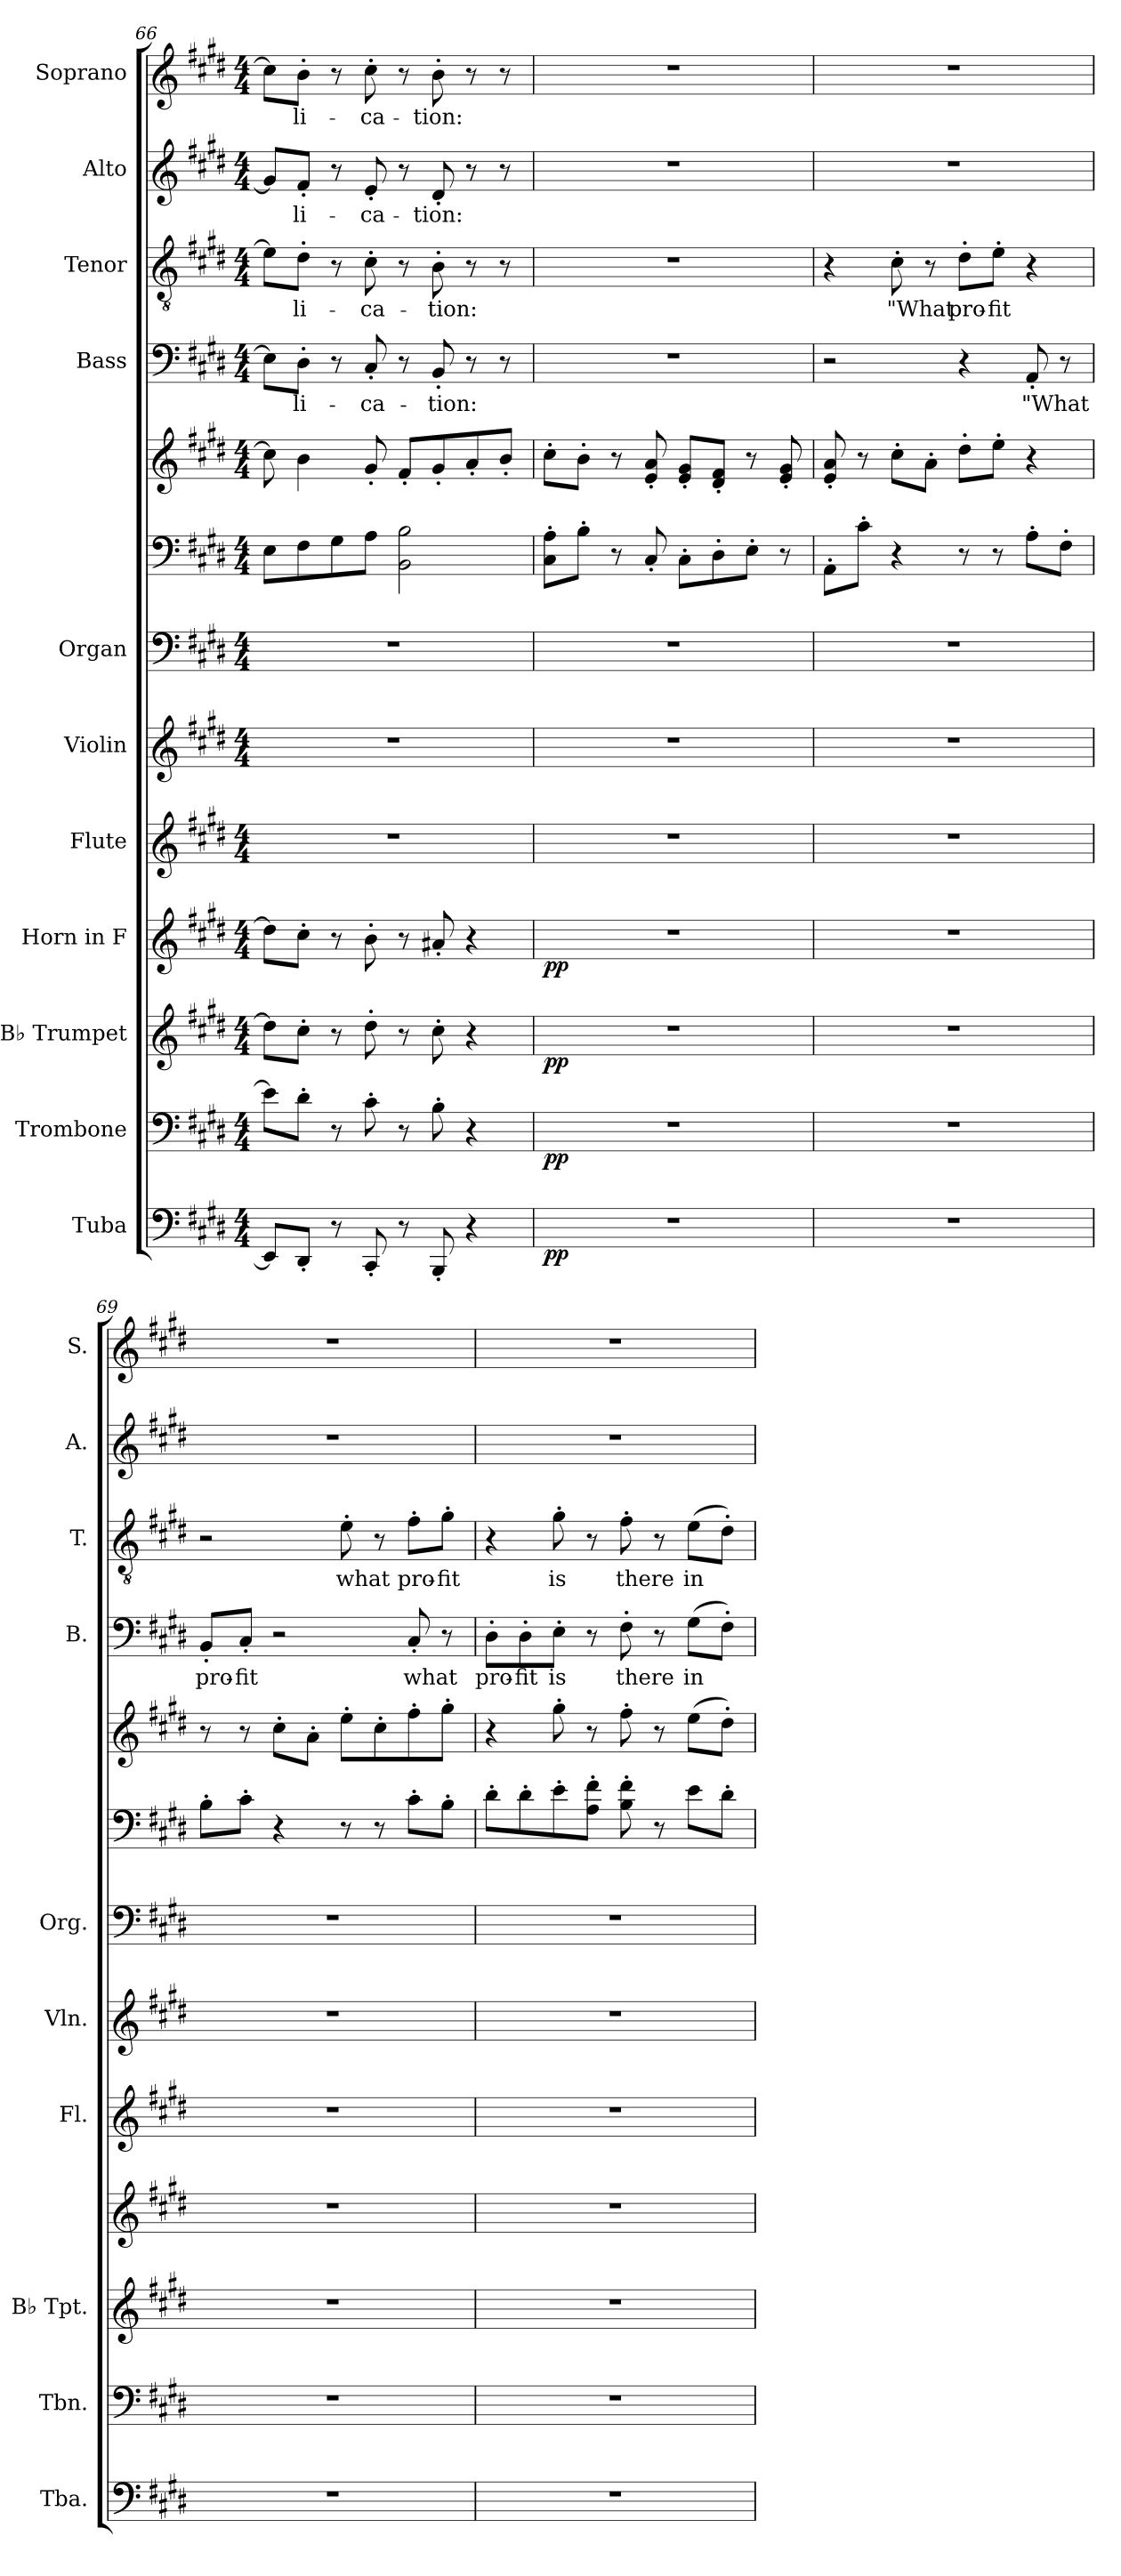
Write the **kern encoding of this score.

**kern	**dynam	**kern	**dynam	**kern	**dynam	**kern	**dynam	**kern	**kern	**kern	**kern	**kern	**kern	**text	**kern	**text	**kern	**text	**kern	**text
*part11	*part11	*part10	*part10	*part9	*part9	*part8	*part8	*part7	*part6	*part5	*part5	*part5	*part4	*part4	*part3	*part3	*part2	*part2	*part1	*part1
*staff13	*staff13	*staff12	*staff12	*staff11	*staff11	*staff10	*staff10	*staff9	*staff8	*staff7	*staff6	*staff5	*staff4	*staff4	*staff3	*staff3	*staff2	*staff2	*staff1	*staff1
*I"Tuba	*	*I"Trombone	*	*I"B♭ Trumpet	*	*I"Horn in F	*	*I"Flute	*I"Violin	*I"Organ	*	*	*I"Bass	*	*I"Tenor	*	*I"Alto	*	*I"Soprano	*
*I'Tba.	*	*I'Tbn.	*	*I'B♭ Tpt.	*	*	*	*I'Fl.	*I'Vln.	*I'Org.	*	*	*I'B.	*	*I'T.	*	*I'A.	*	*I'S.	*
*clefF4	*	*clefF4	*	*clefG2	*	*clefG2	*	*clefG2	*clefG2	*clefF4	*clefF4	*clefG2	*clefF4	*	*clefGv2	*	*clefG2	*	*clefG2	*
*	*	*	*	*ITrd1c2	*	*ITrd4c7	*	*	*	*	*	*	*	*	*	*	*	*	*	*
*k[f#c#g#d#]	*	*k[f#c#g#d#]	*	*k[f#c#]	*	*k[f#c#g#]	*	*k[f#c#g#d#]	*k[f#c#g#d#]	*k[f#c#g#d#]	*k[f#c#g#d#]	*k[f#c#g#d#]	*k[f#c#g#d#]	*	*k[f#c#g#d#]	*	*k[f#c#g#d#]	*	*k[f#c#g#d#]	*
*M4/4	*	*M4/4	*	*M4/4	*	*M4/4	*	*M4/4	*M4/4	*M4/4	*M4/4	*M4/4	*M4/4	*	*M4/4	*	*M4/4	*	*M4/4	*
=66	=66	=66	=66	=66	=66	=66	=66	=66	=66	=66	=66	=66	=66	=66	=66	=66	=66	=66	=66	=66
8EE/L]	.	8e\L]	.	8cc#\L]	.	8g#\L]	.	1r	1r	1r	8E\L	8cc#\]	8E\L]	.	8e\L]	.	8g#/L]	.	8cc#\L]	.
!	!	!	!	!	!	!	!	!	!	!	!	!	!	!LO:LY:b	!	!LO:LY:b	!	!LO:LY:b	!	!LO:LY:b
8DD#'/J	.	8d#'\J	.	8b'\J	.	8f#'\J	.	.	.	.	8F#\	4b\	8D#'\J	li-	8d#'\J	li-	8f#'/J	-li-	8b'\J	li-
8r	.	8r	.	8r	.	8r	.	.	.	.	8G#\	.	8r	.	8r	.	8r	.	8r	.
!	!	!	!	!	!	!	!	!	!	!	!	!	!	!LO:LY:b	!	!LO:LY:b	!	!LO:LY:b	!	!LO:LY:b
8CC#'/	.	8c#'\	.	8cc#'\	.	8e'\	.	.	.	.	8A\J	8g#'/	8C#'/	-ca-	8c#'\	-ca-	8e'/	-ca-	8cc#'\	-ca-
8r	.	8r	.	8r	.	8r	.	.	.	.	2BB\ 2B\	8f#'/L	8r	.	8r	.	8r	.	8r	.
!	!	!	!	!	!	!	!	!	!	!	!	!	!	!LO:LY:b	!	!LO:LY:b	!	!LO:LY:b	!	!LO:LY:b
8BBB'/	.	8B'\	.	8b'\	.	8d#X'/	.	.	.	.	.	8g#'/	8BB'/	-tion:	8B'\	-tion:	8d#'/	-tion:	8b'\	-tion:
4r	.	4r	.	4r	.	4r	.	.	.	.	.	8a'/	8r	.	8r	.	8r	.	8r	.
.	.	.	.	.	.	.	.	.	.	.	.	8b'/J	8r	.	8r	.	8r	.	8r	.
=67	=67	=67	=67	=67	=67	=67	=67	=67	=67	=67	=67	=67	=67	=67	=67	=67	=67	=67	=67	=67
!	!LO:DY:b	!	!LO:DY:b	!	!LO:DY:b	!	!LO:DY:b	!	!	!	!	!	!	!	!	!	!	!	!	!
1r	pp	1r	pp	1r	pp	1r	pp	1r	1r	1r	8C#\' 8A\'L	8cc#'\L	1r	.	1r	.	1r	.	1r	.
.	.	.	.	.	.	.	.	.	.	.	8B'\J	8b'\J	.	.	.	.	.	.	.	.
.	.	.	.	.	.	.	.	.	.	.	8r	8r	.	.	.	.	.	.	.	.
.	.	.	.	.	.	.	.	.	.	.	8C#'/	8e/' 8a/'	.	.	.	.	.	.	.	.
.	.	.	.	.	.	.	.	.	.	.	8C#'\L	8e/' 8g#/'L	.	.	.	.	.	.	.	.
.	.	.	.	.	.	.	.	.	.	.	8D#'\	8d#/' 8f#/'J	.	.	.	.	.	.	.	.
.	.	.	.	.	.	.	.	.	.	.	8E'\J	8r	.	.	.	.	.	.	.	.
.	.	.	.	.	.	.	.	.	.	.	8r	8e/' 8g#/'	.	.	.	.	.	.	.	.
=68	=68	=68	=68	=68	=68	=68	=68	=68	=68	=68	=68	=68	=68	=68	=68	=68	=68	=68	=68	=68
1r	.	1r	.	1r	.	1r	.	1r	1r	1r	8AA'\L	8e/' 8a/'	2r	.	4r	.	1r	.	1r	.
.	.	.	.	.	.	.	.	.	.	.	8c#'\J	8r	.	.	.	.	.	.	.	.
!	!	!	!	!	!	!	!	!	!	!	!	!	!	!	!	!LO:LY:b	!	!	!	!
.	.	.	.	.	.	.	.	.	.	.	4r	8cc#'\L	.	.	8c#'\	"What	.	.	.	.
.	.	.	.	.	.	.	.	.	.	.	.	8a'\J	.	.	8r	.	.	.	.	.
!	!	!	!	!	!	!	!	!	!	!	!	!	!	!	!	!LO:LY:b	!	!	!	!
.	.	.	.	.	.	.	.	.	.	.	8r	8dd#'\L	4r	.	8d#'\L	pro-	.	.	.	.
!	!	!	!	!	!	!	!	!	!	!	!	!	!	!	!	!LO:LY:b	!	!	!	!
.	.	.	.	.	.	.	.	.	.	.	8r	8ee'\J	.	.	8e'\J	-fit	.	.	.	.
!	!	!	!	!	!	!	!	!	!	!	!	!	!	!LO:LY:b	!	!	!	!	!	!
.	.	.	.	.	.	.	.	.	.	.	8A'\L	4r	8AA'/	"What	4r	.	.	.	.	.
.	.	.	.	.	.	.	.	.	.	.	8F#'\J	.	8r	.	.	.	.	.	.	.
!!LO:PB:g=z
=69	=69	=69	=69	=69	=69	=69	=69	=69	=69	=69	=69	=69	=69	=69	=69	=69	=69	=69	=69	=69
!	!	!	!	!	!	!	!	!	!	!	!	!	!	!LO:LY:b	!	!	!	!	!	!
1r	.	1r	.	1r	.	1r	.	1r	1r	1r	8B'\L	8r	8BB'/L	pro-	2r	.	1r	.	1r	.
!	!	!	!	!	!	!	!	!	!	!	!	!	!	!LO:LY:b	!	!	!	!	!	!
.	.	.	.	.	.	.	.	.	.	.	8c#'\J	8r	8C#'/J	-fit	.	.	.	.	.	.
.	.	.	.	.	.	.	.	.	.	.	4r	8cc#'\L	2r	.	.	.	.	.	.	.
.	.	.	.	.	.	.	.	.	.	.	.	8a'\J	.	.	.	.	.	.	.	.
!	!	!	!	!	!	!	!	!	!	!	!	!	!	!	!	!LO:LY:b	!	!	!	!
.	.	.	.	.	.	.	.	.	.	.	8r	8ee'\L	.	.	8e'\	what	.	.	.	.
.	.	.	.	.	.	.	.	.	.	.	8r	8cc#'\	.	.	8r	.	.	.	.	.
!	!	!	!	!	!	!	!	!	!	!	!	!	!	!LO:LY:b	!	!LO:LY:b	!	!	!	!
.	.	.	.	.	.	.	.	.	.	.	8c#'\L	8ff#'\	8C#'/	what	8f#'\L	pro-	.	.	.	.
!	!	!	!	!	!	!	!	!	!	!	!	!	!	!	!	!LO:LY:b	!	!	!	!
.	.	.	.	.	.	.	.	.	.	.	8B'\J	8gg#'\J	8r	.	8g#'\J	-fit	.	.	.	.
=70	=70	=70	=70	=70	=70	=70	=70	=70	=70	=70	=70	=70	=70	=70	=70	=70	=70	=70	=70	=70
!	!	!	!	!	!	!	!	!	!	!	!	!	!	!LO:LY:b	!	!	!	!	!	!
1r	.	1r	.	1r	.	1r	.	1r	1r	1r	8d#'\L	4r	8D#'\L	pro-	4r	.	1r	.	1r	.
!	!	!	!	!	!	!	!	!	!	!	!	!	!	!LO:LY:b	!	!	!	!	!	!
.	.	.	.	.	.	.	.	.	.	.	8d#'\	.	8D#'\	-fit	.	.	.	.	.	.
!	!	!	!	!	!	!	!	!	!	!	!	!	!	!LO:LY:b	!	!LO:LY:b	!	!	!	!
.	.	.	.	.	.	.	.	.	.	.	8e'\	8gg#'\	8E'\J	is	8g#'\	is	.	.	.	.
.	.	.	.	.	.	.	.	.	.	.	8A\' 8f#\'J	8r	8r	.	8r	.	.	.	.	.
!	!	!	!	!	!	!	!	!	!	!	!	!	!	!LO:LY:b	!	!LO:LY:b	!	!	!	!
.	.	.	.	.	.	.	.	.	.	.	8B\' 8f#\'	8ff#'\	8F#'\	there	8f#'\	there	.	.	.	.
.	.	.	.	.	.	.	.	.	.	.	8r	8r	8r	.	8r	.	.	.	.	.
!	!	!	!	!	!	!	!	!	!	!	!	!	!	!LO:LY:b	!	!LO:LY:b	!	!	!	!
.	.	.	.	.	.	.	.	.	.	.	8e\L	(>8ee\L	(>8G#\L	in	(>8e\L	in	.	.	.	.
.	.	.	.	.	.	.	.	.	.	.	8d#'\J	8dd#'\J)	8F#'\J)	.	8d#'\J)	.	.	.	.	.
=	=	=	=	=	=	=	=	=	=	=	=	=	=	=	=	=	=	=	=	=
*-	*-	*-	*-	*-	*-	*-	*-	*-	*-	*-	*-	*-	*-	*-	*-	*-	*-	*-	*-	*-
